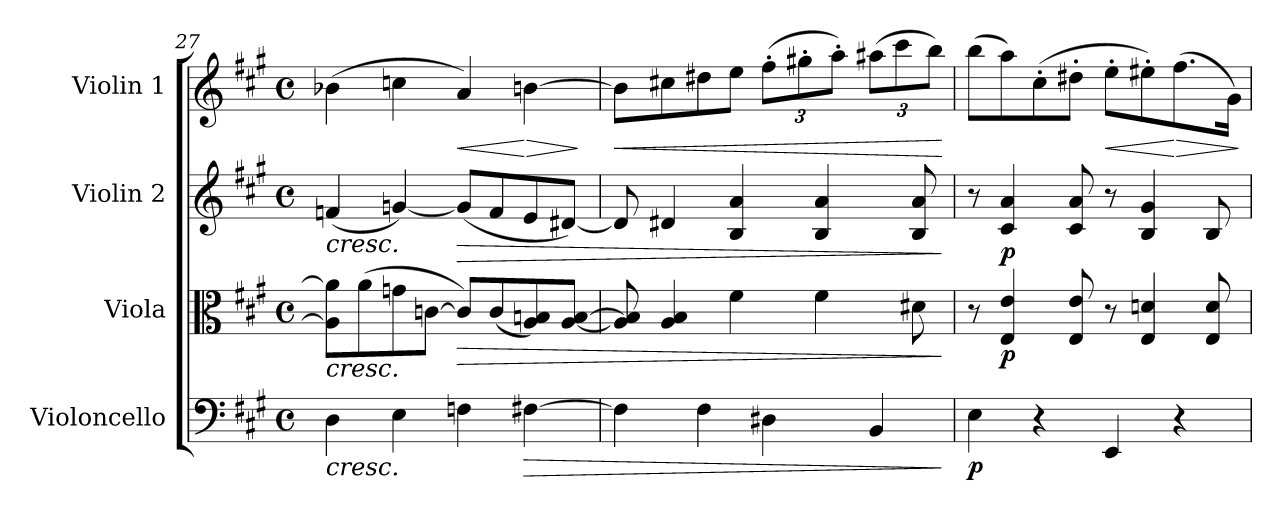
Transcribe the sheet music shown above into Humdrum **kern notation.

**kern	**dynam	**kern	**dynam	**kern	**dynam	**kern	**dynam
*part4	*part4	*part3	*part3	*part2	*part2	*part1	*part1
*staff4	*staff4	*staff3	*staff3	*staff2	*staff2	*staff1	*staff1
*I"Violoncello	*	*I"Viola	*	*I"Violin 2	*	*I"Violin 1	*
*I'Vc	*	*I'Vla	*	*I'Vln	*	*I'Vln	*
*clefF4	*	*clefC3	*	*clefG2	*	*clefG2	*
*k[f#c#g#]	*	*k[f#c#g#]	*	*k[f#c#g#]	*	*k[f#c#g#]	*
*M4/4	*	*M4/4	*	*M4/4	*	*M4/4	*
*met(c)	*	*met(c)	*	*met(c)	*	*met(c)	*
=27	=27	=27	=27	=27	=27	=27	=27
!	!LO:HP:b	!	!LO:HP:b	!	!LO:HP:b	!	!
4D\	<	8A\] 8a\]L	<	(4fn/	<	(4b-X\	.
.	.	(8a\	.	.	.	.	.
4E\	.	8gn\	.	[4gn/)	.	4ccn\	.
.	.	[8cn\J	.	.	.	.	.
!	!	!	!LO:HP:b	!	!LO:HP:b	!	!LO:HP:b
4Fn\	.	8c/L])	>	(8g/L]	>	4a/)	<
.	.	(8c/	.	8f/	.	.	.
!	!LO:HP:b	!	!	!	!	!	!LO:HP:n=1:b
[4F#X\	>	8A/ 8Bn/)	.	8e/	.	[4bn\	[ >
.	.	[8A/ [8B/J	[	[8d#X/J)	.	.	.
.	[	.	.	.	[	.	]
!!LO:PB:g=z
=28	=28	=28	=28	=28	=28	=28	=28
!	!	!	!	!	!	!	!LO:HP:b
4F#\]	.	8A/] 8B/]	.	8d#/]	.	8b\L]	<
.	.	4A/ 4B/	.	4d#X/	.	8cc#X\	.
4F#\	.	.	.	.	.	8dd#X\	.
.	.	4f#\	.	4B/ 4a/	.	8ee\J	.
*	*	*	*	*	*	*Xbrackettup	*
4D#X\	.	.	.	.	.	(12ff#'\L	.
.	.	.	.	.	.	12gg#X'\	.
.	.	4f#\	.	4B/ 4a/	.	.	.
.	.	.	.	.	.	12aa'\J)	.
4BB/	.	.	.	.	.	(12aa#X\L	.
.	.	.	.	.	.	12ccc#\	.
.	.	8d#X\	.	8B/ 8a/	.	.	.
.	.	.	.	.	.	12bb\J)	.
.	]	.	]	.	]	.	[
=29	=29	=29	=29	=29	=29	=29	=29
!	!LO:DY:b	!	!	!	!	!	!
4E\	p	8r	.	8r	.	(8bb\L	.
!	!	!	!LO:DY:b	!	!LO:DY:b	!	!
.	.	4E/ 4e/	p	4c#/ 4a/	p	8aa\)	.
4r	.	.	.	.	.	(8cc#'\	.
.	.	8E/ 8e/	.	8c#/ 8a/	.	8dd#X'\J	.
!	!	!	!	!	!	!	!LO:HP:b
4EE/	.	8r	.	8r	.	8ee'\L	<
.	.	4E/ 4dn/	.	4B/ 4g#/	.	8ee#X'\)	.
!	!	!	!	!	!	!	!LO:HP:n=1:b
4r	.	.	.	.	.	(8.ff#\	[ >
.	.	8E/ 8d/	.	8B/	.	.	.
.	.	.	.	.	.	16g#\Jk)	.
.	.	.	.	.	.	.	]
=	=	=	=	=	=	=	=
*-	*-	*-	*-	*-	*-	*-	*-
